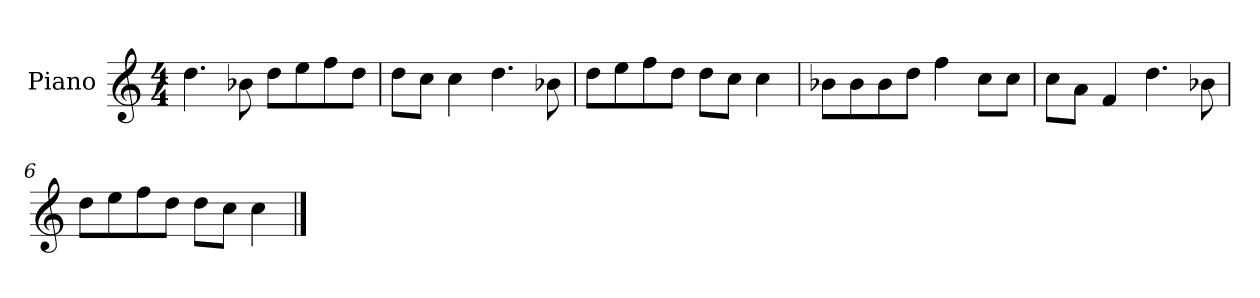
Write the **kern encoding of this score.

**kern
*part1
*staff1
*I"Piano
*I'P-no
*clefG2
*k[]
*M4/4
*MM90
=1
4.dd\
8b-X\
8dd\L
8ee\
8ff\
8dd\J
=2
8dd\L
8cc\J
4cc\
4.dd\
8b-X\
=3
8dd\L
8ee\
8ff\
8dd\J
8dd\L
8cc\J
4cc\
=4
8b-X\L
8b-\
8b-\
8dd\J
4ff\
8cc\L
8cc\J
=5
8cc\L
8a\J
4f/
4.dd\
8b-X\
!!LO:LB:g=z
=6
8dd\L
8ee\
8ff\
8dd\J
8dd\L
8cc\J
4cc\
==
*-
